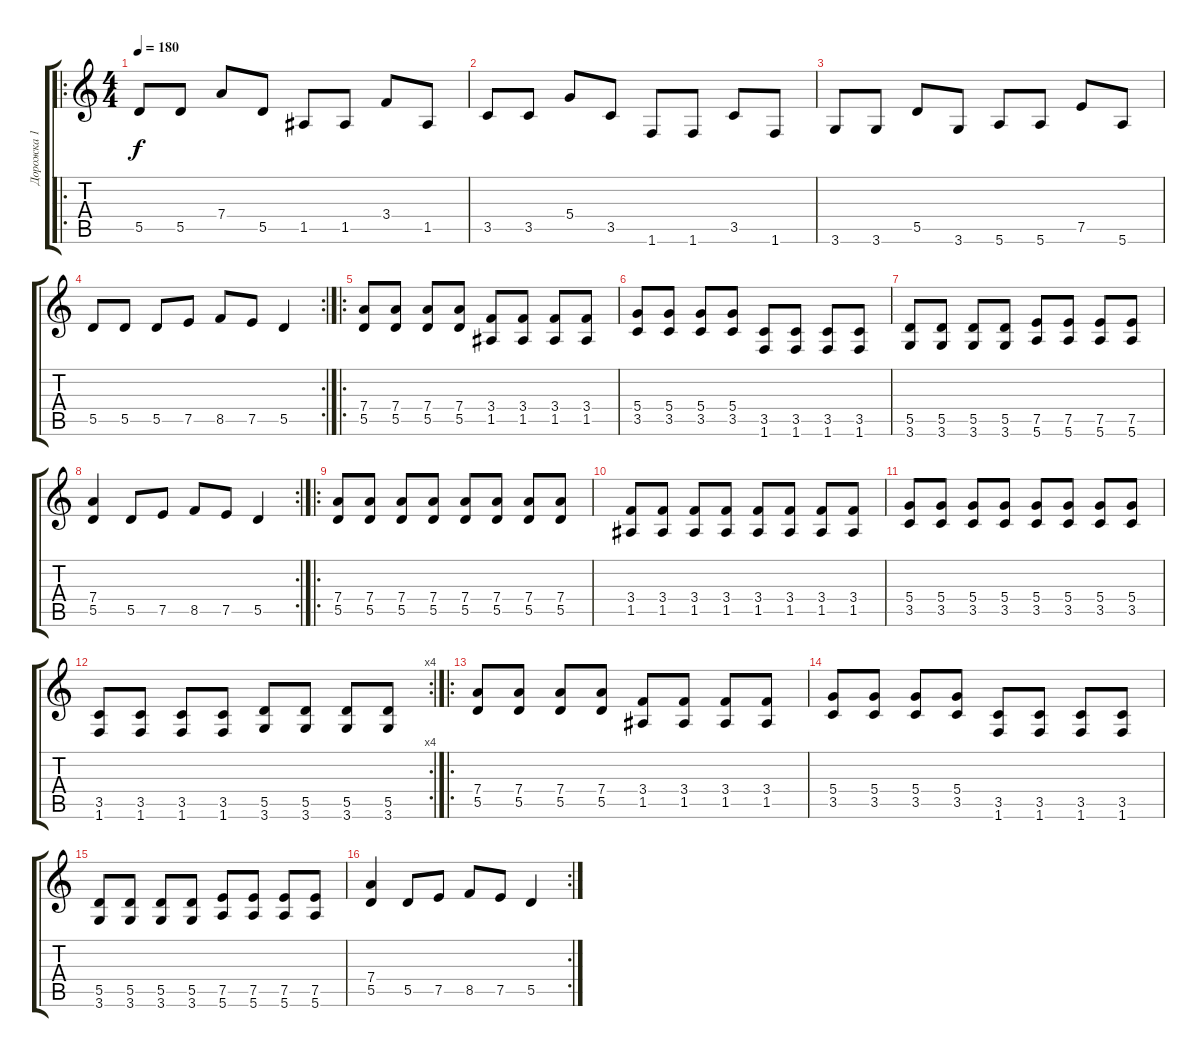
\track ("Дорожка 1" "Дорожка 1") {instrument distortionguitar}
\staff {score tabs}
\tuning (E4 B3 G3 D3 A2 E2) {hide}
\ro
\ts (4 4)
\tempo 180
\clef g2
\ks c
5.5.8{dy f instrument distortionguitar} 5.5.8 7.4.8 5.5.8 1.5.8 1.5.8 3.4.8 1.5.8 |
3.5.8 3.5.8 5.4.8 3.5.8 1.6.8 1.6.8 3.5.8 1.6.8 |
3.6.8 3.6.8 5.5.8 3.6.8 5.6.8 5.6.8 7.5.8 5.6.8 |
\rc 2
5.5.8 5.5.8 5.5.8 7.5.8 8.5.8 7.5.8 5.5.4 |
\ro
(7.4 5.5).8 (7.4 5.5).8 (7.4 5.5).8 (7.4 5.5).8 (3.4 1.5).8 (3.4 1.5).8 (3.4 1.5).8 (3.4 1.5).8 |
(5.4 3.5).8 (5.4 3.5).8 (5.4 3.5).8 (5.4 3.5).8 (3.5 1.6).8 (3.5 1.6).8 (3.5 1.6).8 (3.5 1.6).8 |
(5.5 3.6).8 (5.5 3.6).8 (5.5 3.6).8 (5.5 3.6).8 (7.5 5.6).8 (7.5 5.6).8 (7.5 5.6).8 (7.5 5.6).8 |
\rc 2
(7.4 5.5).4 5.5.8 7.5.8 8.5.8 7.5.8 5.5.4 |
\ro
(7.4 5.5).8 (7.4 5.5).8 (7.4 5.5).8 (7.4 5.5).8 (7.4 5.5).8 (7.4 5.5).8 (7.4 5.5).8 (7.4 5.5).8 |
(3.4 1.5).8 (3.4 1.5).8 (3.4 1.5).8 (3.4 1.5).8 (3.4 1.5).8 (3.4 1.5).8 (3.4 1.5).8 (3.4 1.5).8 |
(5.4 3.5).8 (5.4 3.5).8 (5.4 3.5).8 (5.4 3.5).8 (5.4 3.5).8 (5.4 3.5).8 (5.4 3.5).8 (5.4 3.5).8 |
\rc 4
(3.5 1.6).8 (3.5 1.6).8 (3.5 1.6).8 (3.5 1.6).8 (5.5 3.6).8 (5.5 3.6).8 (5.5 3.6).8 (5.5 3.6).8 |
\ro
(7.4 5.5).8 (7.4 5.5).8 (7.4 5.5).8 (7.4 5.5).8 (3.4 1.5).8 (3.4 1.5).8 (3.4 1.5).8 (3.4 1.5).8 |
(5.4 3.5).8 (5.4 3.5).8 (5.4 3.5).8 (5.4 3.5).8 (3.5 1.6).8 (3.5 1.6).8 (3.5 1.6).8 (3.5 1.6).8 |
(5.5 3.6).8 (5.5 3.6).8 (5.5 3.6).8 (5.5 3.6).8 (7.5 5.6).8 (7.5 5.6).8 (7.5 5.6).8 (7.5 5.6).8 |
\rc 2
(7.4 5.5).4 5.5.8 7.5.8 8.5.8 7.5.8 5.5.4
